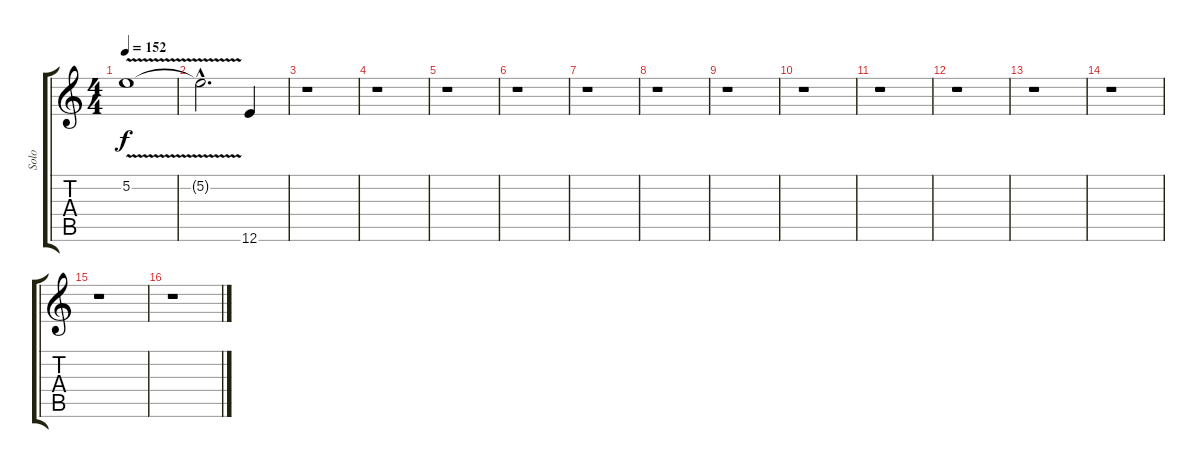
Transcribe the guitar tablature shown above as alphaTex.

\track ("Solo" "Solo") {instrument overdrivenguitar}
\staff {score tabs}
\tuning (E4 B3 G3 D3 A2 E2) {hide}
\ts (4 4)
\tempo 152
\clef g2
\ks c
5.2{v t}.1{dy f} |
5.2{v hac t}.2{d} 12.6.4 |
r.1 |
r.1 |
r.1 |
r.1 |
r.1 |
r.1 |
r.1 |
r.1 |
r.1 |
r.1 |
r.1 |
r.1 |
r.1 |
r.1
